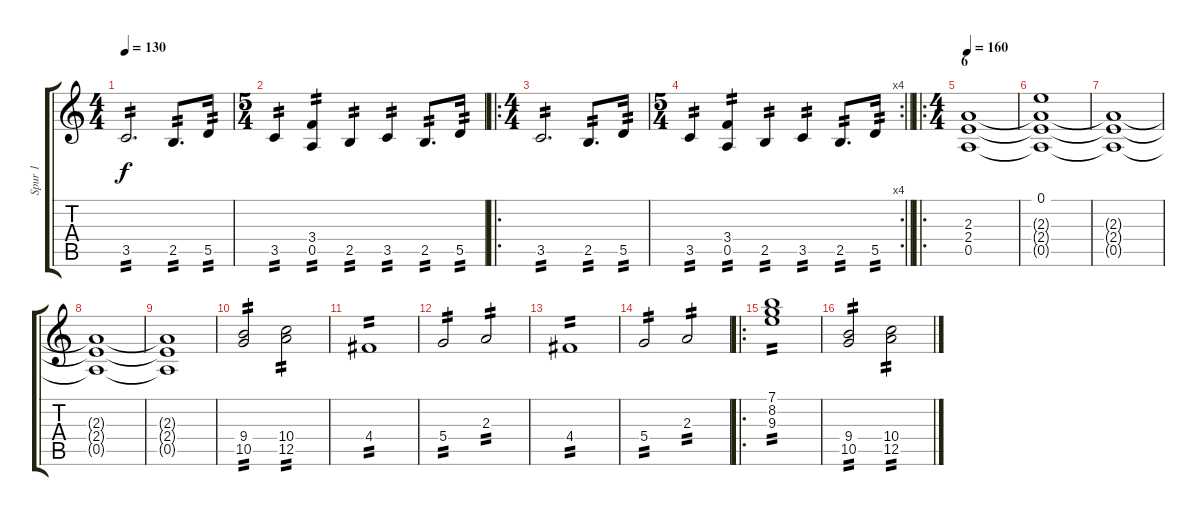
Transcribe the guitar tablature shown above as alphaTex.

\track ("Spur 1" "Spur 1") {instrument distortionguitar}
\staff {score tabs}
\tuning (E4 B3 G3 D3 A2 E2) {hide}
\ts (4 4)
\tempo 130
\clef g2
\ks c
3.5.2{d tp 2 dy f} 2.5.8{d tp 2} 5.5.16{tp 2} |
\ts (5 4)
3.5.4{tp 2} (3.4 0.5).4{tp 2} 2.5.4{tp 2} 3.5.4{tp 2} 2.5.8{d tp 2} 5.5.16{tp 2} |
\ro
\ts (4 4)
3.5.2{d tp 2} 2.5.8{d tp 2} 5.5.16{tp 2} |
\rc 4
\ts (5 4)
\barLineRight lightlight
3.5.4{tp 2} (3.4 0.5).4{tp 2} 2.5.4{tp 2} 3.5.4{tp 2} 2.5.8{d tp 2} 5.5.16{tp 2} |
\ro
\ts (4 4)
\section ("" "6")
\tempo 160
(2.3 2.4 0.5).1 |
(0.1 2.3{t} 2.4{t} 0.5{t}).1 |
(2.3{t} 2.4{t} 0.5{t}).1 |
(2.3{t} 2.4{t} 0.5{t}).1 |
(2.3{t} 2.4{t} 0.5{t}).1 |
(9.4 10.5).2{tp 2} (10.4 12.5).2{tp 2} |
4.4.1{tp 2} |
5.4.2{tp 2} 2.3.2{tp 2} |
4.4.1{tp 2} |
5.4.2{tp 2} 2.3.2{tp 2} |
\ro
(7.1 8.2 9.3).1{tp 2} |
(9.4 10.5).2{tp 2} (10.4 12.5).2{tp 2}
